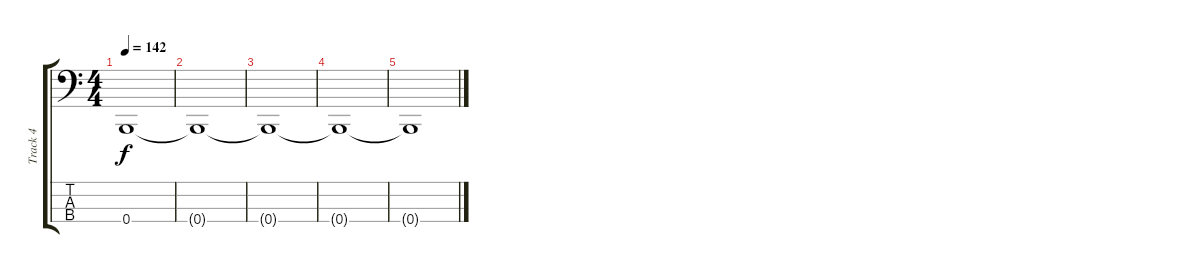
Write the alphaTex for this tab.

\track ("Track 4" "Track 4") {instrument electricbasspick}
\staff {score tabs}
\tuning (E2 B1 Gb1 B0) {hide}
\ts (4 4)
\tempo 142
\clef f4
\ks c
0.4{t}.1{dy f} |
0.4{t}.1 |
0.4{t}.1 |
0.4{t}.1 |
0.4{t}.1
